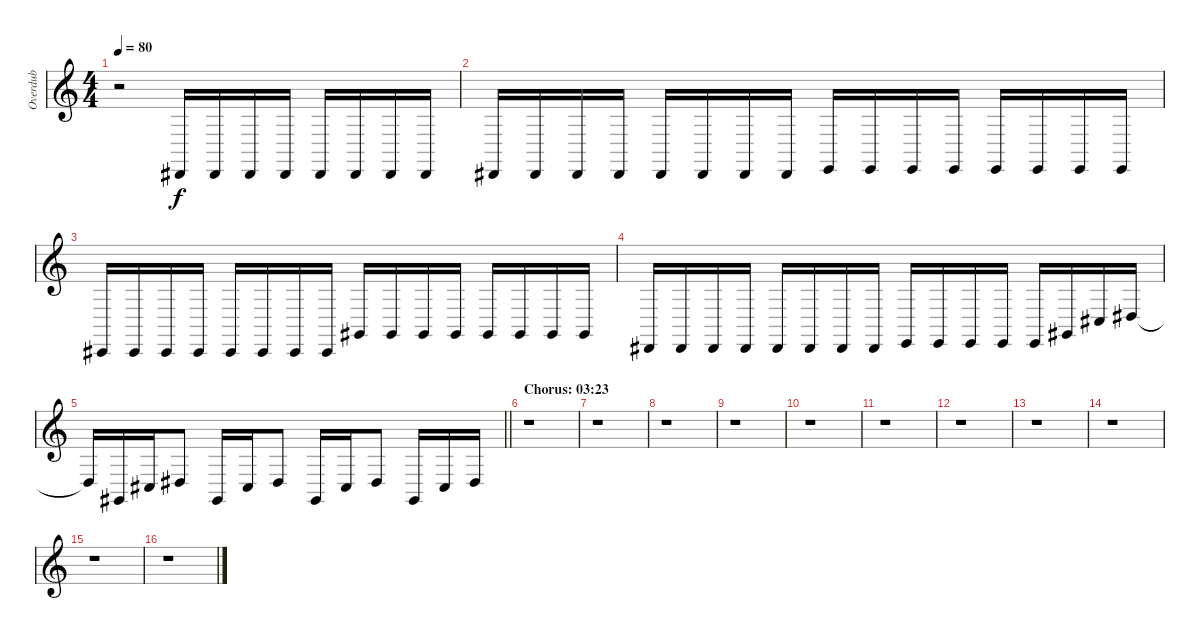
\track ("Overdub" "Overdub") {instrument lead8bassandlead}
\staff {score}
\tuning (Eb4 Bb3 Gb3 Db3 Ab2 Db2) {hide}
\ts (4 4)
\tempo 80
\clef g2
\ks c
r.2{dy f volume 0} 2.6.16{volume 7} 2.6.16 2.6.16 2.6.16 2.6.16 2.6.16 2.6.16 2.6.16 |
2.6.16 2.6.16 2.6.16 2.6.16 2.6.16 2.6.16 2.6.16 2.6.16 3.6.16 3.6.16 3.6.16 3.6.16 3.6.16 3.6.16 3.6.16 3.6.16 |
0.6.16 0.6.16 0.6.16 0.6.16 0.6.16 0.6.16 0.6.16 0.6.16 7.6.16 7.6.16 7.6.16 7.6.16 7.6.16 7.6.16 7.6.16 7.6.16 |
2.6.16 2.6.16 2.6.16 2.6.16 2.6.16 2.6.16 2.6.16 2.6.16 3.6.16 3.6.16 3.6.16 3.6.16 3.6.16 0.5.16 5.5.16 7.5.16 |
\barLineRight lightlight
7.5{t}.16 0.5.16 5.5.16 7.5.8 0.5.16 5.5.16 7.5.8 0.5.16 5.5.16 7.5.8 0.5.16 5.5.16 7.5.16 |
\section ("" "Chorus: 03:23")
r.1 |
r.1 |
r.1 |
r.1 |
r.1 |
r.1 |
r.1 |
r.1 |
r.1 |
r.1 |
r.1
